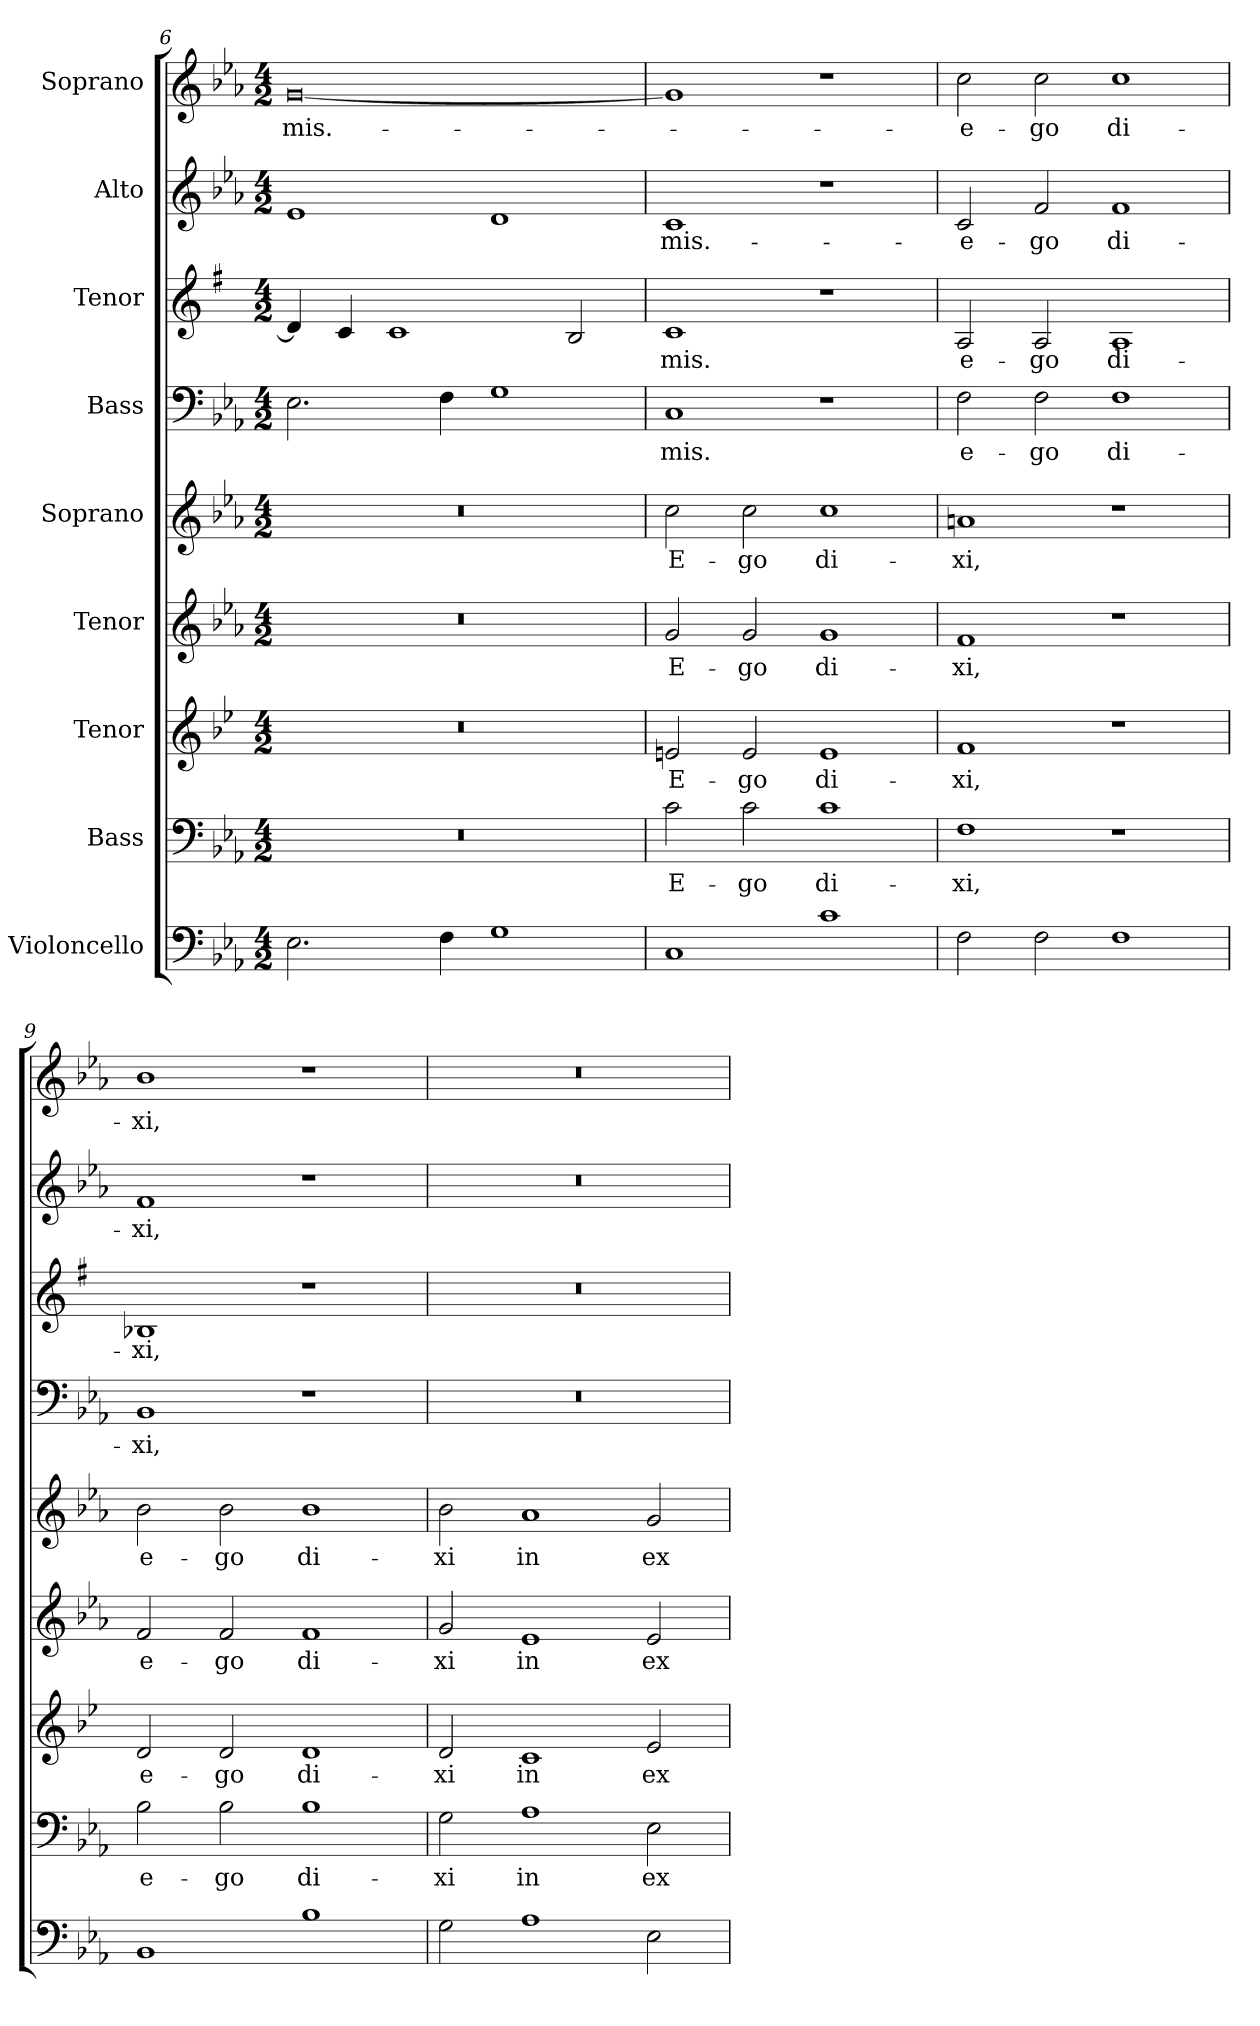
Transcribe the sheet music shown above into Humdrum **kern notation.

**kern	**kern	**text	**kern	**text	**kern	**text	**kern	**text	**kern	**text	**kern	**text	**kern	**text	**kern	**text
*part9	*part8	*part8	*part7	*part7	*part6	*part6	*part5	*part5	*part4	*part4	*part3	*part3	*part2	*part2	*part1	*part1
*staff9	*staff8	*staff8	*staff7	*staff7	*staff6	*staff6	*staff5	*staff5	*staff4	*staff4	*staff3	*staff3	*staff2	*staff2	*staff1	*staff1
*I"Violoncello	*I"Bass	*	*I"Tenor	*	*I"Tenor	*	*I"Soprano	*	*I"Bass	*	*I"Tenor	*	*I"Alto	*	*I"Soprano	*
*clefF4	*clefF4	*	*clefG2	*	*clefG2	*	*clefG2	*	*clefF4	*	*clefG2	*	*clefG2	*	*clefG2	*
*k[b-e-a-]	*k[b-e-a-]	*	*k[b-e-]	*	*k[b-e-a-]	*	*k[b-e-a-]	*	*k[b-e-a-]	*	*k[f#]	*	*k[b-e-a-]	*	*k[b-e-a-]	*
*M4/2	*M4/2	*	*M4/2	*	*M4/2	*	*M4/2	*	*M4/2	*	*M4/2	*	*M4/2	*	*M4/2	*
=6	=6	=6	=6	=6	=6	=6	=6	=6	=6	=6	=6	=6	=6	=6	=6	=6
!	!	!	!	!	!	!	!	!	!	!	!	!	!	!	!	!LO:LY:b
2.E-\	0r	.	0r	.	0r	.	0r	.	2.E-\	.	4d/]	.	1e-	.	[0g	-mis.-
.	.	.	.	.	.	.	.	.	.	.	4c/	.	.	.	.	.
.	.	.	.	.	.	.	.	.	.	.	1c	.	.	.	.	.
4F\	.	.	.	.	.	.	.	.	4F\	.	.	.	.	.	.	.
1G	.	.	.	.	.	.	.	.	1G	.	.	.	1d	.	.	.
.	.	.	.	.	.	.	.	.	.	.	2B/	.	.	.	.	.
!!LO:PB:g=z
=7	=7	=7	=7	=7	=7	=7	=7	=7	=7	=7	=7	=7	=7	=7	=7	=7
!	!	!LO:LY:b	!	!LO:LY:b	!	!LO:LY:b	!	!LO:LY:b	!	!LO:LY:b	!	!LO:LY:b	!	!LO:LY:b	!	!
1C	2c\	E-	2en/	E-	2g/	E-	2cc\	E-	1C	mis.	1c	-mis.	1c	-mis.-	1g]	.
!	!	!LO:LY:b	!	!LO:LY:b	!	!LO:LY:b	!	!LO:LY:b	!	!	!	!	!	!	!	!
.	2c\	-go	2e/	-go	2g/	-go	2cc\	-go	.	.	.	.	.	.	.	.
!	!	!LO:LY:b	!	!LO:LY:b	!	!LO:LY:b	!	!LO:LY:b	!	!	!	!	!	!	!	!
1c	1c	di-	1e	di-	1g	di-	1cc	di-	1r	.	1r	.	1r	.	1r	.
=8	=8	=8	=8	=8	=8	=8	=8	=8	=8	=8	=8	=8	=8	=8	=8	=8
!	!	!LO:LY:b	!	!LO:LY:b	!	!LO:LY:b	!	!LO:LY:b	!	!LO:LY:b	!	!LO:LY:b	!	!LO:LY:b	!	!LO:LY:b
2F\	1F	-xi,	1f	-xi,	1f	-xi,	1an	-xi,	2F\	e-	2A/	e-	2c/	e-	2cc\	-e-
!	!	!	!	!	!	!	!	!	!	!LO:LY:b	!	!LO:LY:b	!	!LO:LY:b	!	!LO:LY:b
2F\	.	.	.	.	.	.	.	.	2F\	-go	2A/	-go	2f/	-go	2cc\	-go
!	!	!	!	!	!	!	!	!	!	!LO:LY:b	!	!LO:LY:b	!	!LO:LY:b	!	!LO:LY:b
1F	1r	.	1r	.	1r	.	1r	.	1F	di-	1A	di-	1f	di-	1cc	di-
=9	=9	=9	=9	=9	=9	=9	=9	=9	=9	=9	=9	=9	=9	=9	=9	=9
!	!	!LO:LY:b	!	!LO:LY:b	!	!LO:LY:b	!	!LO:LY:b	!	!LO:LY:b	!	!LO:LY:b	!	!LO:LY:b	!	!LO:LY:b
1BB-	2B-\	e-	2d/	e-	2f/	e-	2b-\	e-	1BB-	-xi,	1B-X	-xi,	1f	-xi,	1b-	-xi,
!	!	!LO:LY:b	!	!LO:LY:b	!	!LO:LY:b	!	!LO:LY:b	!	!	!	!	!	!	!	!
.	2B-\	-go	2d/	-go	2f/	-go	2b-\	-go	.	.	.	.	.	.	.	.
!	!	!LO:LY:b	!	!LO:LY:b	!	!LO:LY:b	!	!LO:LY:b	!	!	!	!	!	!	!	!
1B-	1B-	di-	1d	di-	1f	di-	1b-	di-	1r	.	1r	.	1r	.	1r	.
=10	=10	=10	=10	=10	=10	=10	=10	=10	=10	=10	=10	=10	=10	=10	=10	=10
!	!	!LO:LY:b	!	!LO:LY:b	!	!LO:LY:b	!	!LO:LY:b	!	!	!	!	!	!	!	!
2G\	2G\	-xi	2d/	-xi	2g/	-xi	2b-\	-xi	0r	.	0r	.	0r	.	0r	.
!	!	!LO:LY:b	!	!LO:LY:b	!	!LO:LY:b	!	!LO:LY:b	!	!	!	!	!	!	!	!
1A-	1A-	in	1c	in	1e-	in	1a-	in	.	.	.	.	.	.	.	.
!	!	!LO:LY:b	!	!LO:LY:b	!	!LO:LY:b	!	!LO:LY:b	!	!	!	!	!	!	!	!
2E-\	2E-\	ex-	2e-/	ex-	2e-/	ex-	2g/	ex-	.	.	.	.	.	.	.	.
=	=	=	=	=	=	=	=	=	=	=	=	=	=	=	=	=
*-	*-	*-	*-	*-	*-	*-	*-	*-	*-	*-	*-	*-	*-	*-	*-	*-
